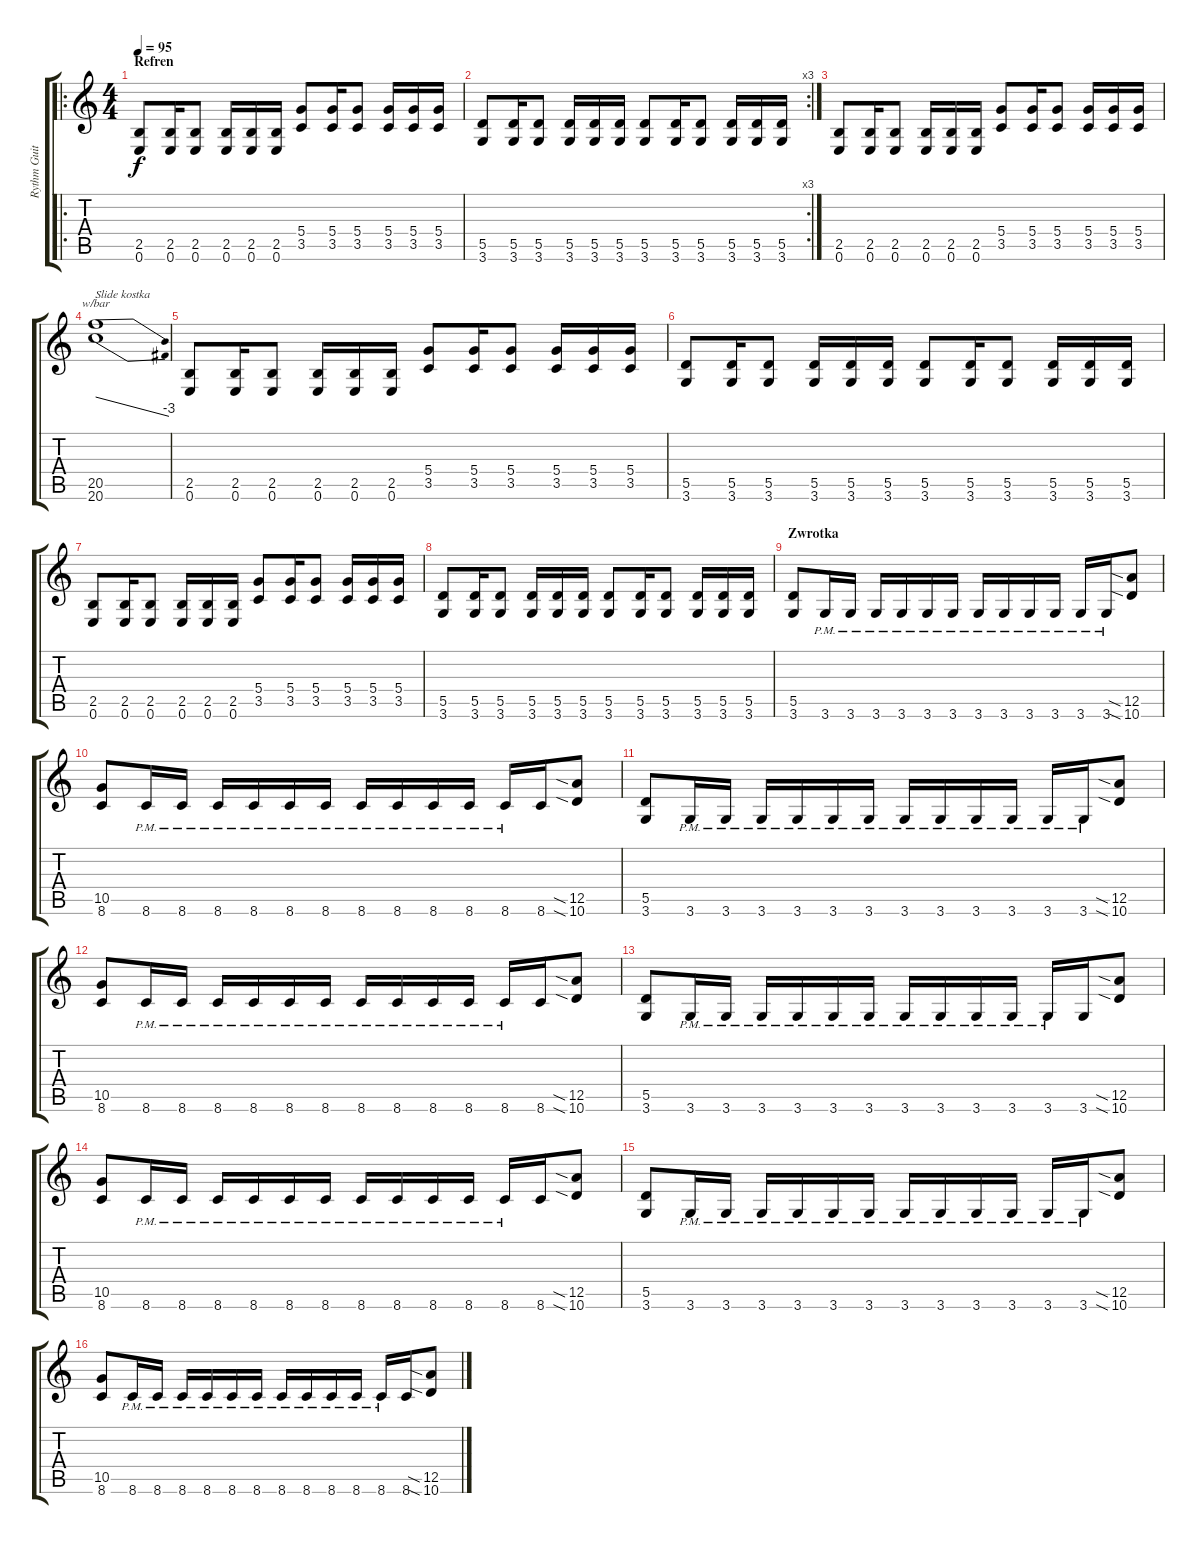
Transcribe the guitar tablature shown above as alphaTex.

\track ("Rythm Guitar" "Rythm Guit") {instrument distortionguitar}
\staff {score tabs}
\tuning (E4 B3 G3 D3 A2 E2) {hide}
\ro
\ts (4 4)
\section ("" "Refren")
\tempo 95
\clef g2
\ks c
(2.5 0.6).8{dy f} (2.5 0.6).16 (2.5 0.6).8 (2.5 0.6).16 (2.5 0.6).16 (2.5 0.6).16 (5.4 3.5).8 (5.4 3.5).16 (5.4 3.5).8 (5.4 3.5).16 (5.4 3.5).16 (5.4 3.5).16 |
\rc 3
(5.5 3.6).8 (5.5 3.6).16 (5.5 3.6).8 (5.5 3.6).16 (5.5 3.6).16 (5.5 3.6).16 (5.5 3.6).8 (5.5 3.6).16 (5.5 3.6).8 (5.5 3.6).16 (5.5 3.6).16 (5.5 3.6).16 |
(2.5 0.6).8 (2.5 0.6).16 (2.5 0.6).8 (2.5 0.6).16 (2.5 0.6).16 (2.5 0.6).16 (5.4 3.5).8 (5.4 3.5).16 (5.4 3.5).8 (5.4 3.5).16 (5.4 3.5).16 (5.4 3.5).16 |
(20.5 20.6).1{tbe (dive default 0 0 60 -12) txt "Slide kostka"} |
(2.5 0.6).8 (2.5 0.6).16 (2.5 0.6).8 (2.5 0.6).16 (2.5 0.6).16 (2.5 0.6).16 (5.4 3.5).8 (5.4 3.5).16 (5.4 3.5).8 (5.4 3.5).16 (5.4 3.5).16 (5.4 3.5).16 |
(5.5 3.6).8 (5.5 3.6).16 (5.5 3.6).8 (5.5 3.6).16 (5.5 3.6).16 (5.5 3.6).16 (5.5 3.6).8 (5.5 3.6).16 (5.5 3.6).8 (5.5 3.6).16 (5.5 3.6).16 (5.5 3.6).16 |
(2.5 0.6).8 (2.5 0.6).16 (2.5 0.6).8 (2.5 0.6).16 (2.5 0.6).16 (2.5 0.6).16 (5.4 3.5).8 (5.4 3.5).16 (5.4 3.5).8 (5.4 3.5).16 (5.4 3.5).16 (5.4 3.5).16 |
(5.5 3.6).8 (5.5 3.6).16 (5.5 3.6).8 (5.5 3.6).16 (5.5 3.6).16 (5.5 3.6).16 (5.5 3.6).8 (5.5 3.6).16 (5.5 3.6).8 (5.5 3.6).16 (5.5 3.6).16 (5.5 3.6).16 |
\section ("" "Zwrotka")
(5.5 3.6).8 3.6{pm}.16 3.6{pm}.16 3.6{pm}.16 3.6{pm}.16 3.6{pm}.16 3.6{pm}.16 3.6{pm}.16 3.6{pm}.16 3.6{pm}.16 3.6{pm}.16 3.6{pm}.16 3.6{pm}.16 (12.5{sia} 10.6{sia}).8 |
(10.5 8.6).8 8.6{pm}.16 8.6{pm}.16 8.6{pm}.16 8.6{pm}.16 8.6{pm}.16 8.6{pm}.16 8.6{pm}.16 8.6{pm}.16 8.6{pm}.16 8.6{pm}.16 8.6{pm}.16 8.6.16 (12.5{sia} 10.6{sia}).8 |
(5.5 3.6).8 3.6{pm}.16 3.6{pm}.16 3.6{pm}.16 3.6{pm}.16 3.6{pm}.16 3.6{pm}.16 3.6{pm}.16 3.6{pm}.16 3.6{pm}.16 3.6{pm}.16 3.6{pm}.16 3.6{pm}.16 (12.5{sia} 10.6{sia}).8 |
(10.5 8.6).8 8.6{pm}.16 8.6{pm}.16 8.6{pm}.16 8.6{pm}.16 8.6{pm}.16 8.6{pm}.16 8.6{pm}.16 8.6{pm}.16 8.6{pm}.16 8.6{pm}.16 8.6{pm}.16 8.6.16 (12.5{sia} 10.6{sia}).8 |
(5.5 3.6).8 3.6{pm}.16 3.6{pm}.16 3.6{pm}.16 3.6{pm}.16 3.6{pm}.16 3.6{pm}.16 3.6{pm}.16 3.6{pm}.16 3.6{pm}.16 3.6{pm}.16 3.6{pm}.16 3.6.16 (12.5{sia} 10.6{sia}).8 |
(10.5 8.6).8 8.6{pm}.16 8.6{pm}.16 8.6{pm}.16 8.6{pm}.16 8.6{pm}.16 8.6{pm}.16 8.6{pm}.16 8.6{pm}.16 8.6{pm}.16 8.6{pm}.16 8.6{pm}.16 8.6.16 (12.5{sia} 10.6{sia}).8 |
(5.5 3.6).8 3.6{pm}.16 3.6{pm}.16 3.6{pm}.16 3.6{pm}.16 3.6{pm}.16 3.6{pm}.16 3.6{pm}.16 3.6{pm}.16 3.6{pm}.16 3.6{pm}.16 3.6{pm}.16 3.6{pm}.16 (12.5{sia} 10.6{sia}).8 |
(10.5 8.6).8 8.6{pm}.16 8.6{pm}.16 8.6{pm}.16 8.6{pm}.16 8.6{pm}.16 8.6{pm}.16 8.6{pm}.16 8.6{pm}.16 8.6{pm}.16 8.6{pm}.16 8.6{pm}.16 8.6.16 (12.5{sia} 10.6{sia}).8
